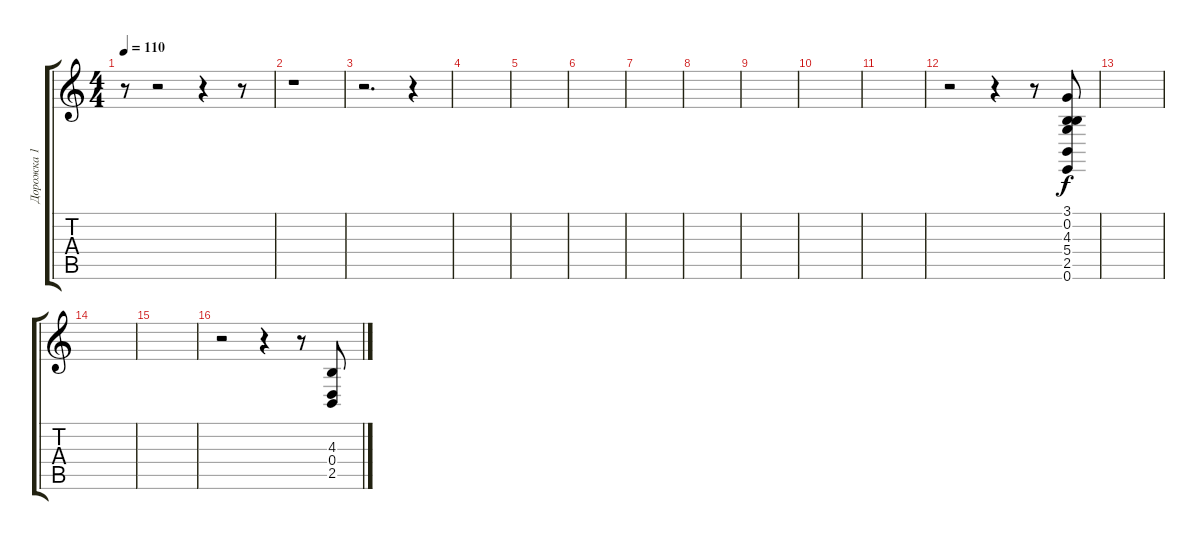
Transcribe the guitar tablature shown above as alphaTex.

\track ("Дорожка 1" "Дорожка 1") {instrument applause}
\staff {score tabs}
\tuning (E4 B3 G3 D3 A2 E2) {hide}
\ts (4 4)
\tempo 110
\clef g2
\ks c
r.8{dy f instrument applause} r.2 r.4 r.8 |
r.1 |
r.2{d} r.4 |
|
|
|
|
|
|
|
|
r.2{instrument applause} r.4 r.8 (3.1 0.2 4.3 5.4 2.5 0.6).8 |
|
|
|
r.2{instrument applause} r.4 r.8 (4.3 0.4 2.5).8
